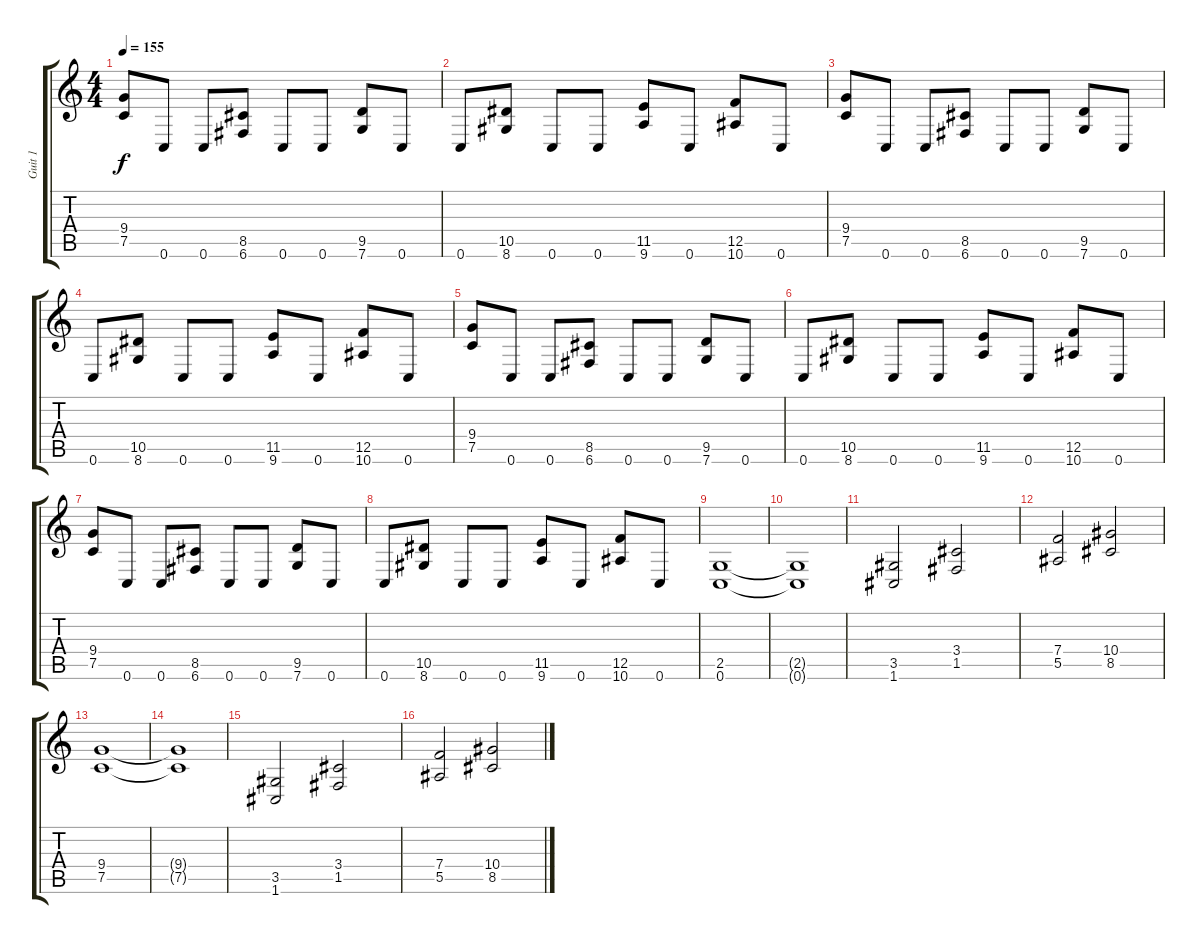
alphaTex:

\track ("Guit 1" "Guit 1") {instrument distortionguitar}
\staff {score tabs}
\tuning (C4 G3 Eb3 Bb2 F2 C2) {hide}
\ts (4 4)
\tempo 155
\clef g2
\ks c
(9.4 7.5).8{dy f} 0.6.8 0.6.8 (8.5 6.6).8 0.6.8 0.6.8 (9.5 7.6).8 0.6.8 |
0.6.8 (10.5 8.6).8 0.6.8 0.6.8 (11.5 9.6).8 0.6.8 (12.5 10.6).8 0.6.8 |
(9.4 7.5).8 0.6.8 0.6.8 (8.5 6.6).8 0.6.8 0.6.8 (9.5 7.6).8 0.6.8 |
0.6.8 (10.5 8.6).8 0.6.8 0.6.8 (11.5 9.6).8 0.6.8 (12.5 10.6).8 0.6.8 |
(9.4 7.5).8 0.6.8 0.6.8 (8.5 6.6).8 0.6.8 0.6.8 (9.5 7.6).8 0.6.8 |
0.6.8 (10.5 8.6).8 0.6.8 0.6.8 (11.5 9.6).8 0.6.8 (12.5 10.6).8 0.6.8 |
(9.4 7.5).8 0.6.8 0.6.8 (8.5 6.6).8 0.6.8 0.6.8 (9.5 7.6).8 0.6.8 |
0.6.8 (10.5 8.6).8 0.6.8 0.6.8 (11.5 9.6).8 0.6.8 (12.5 10.6).8 0.6.8 |
(2.5 0.6).1 |
(2.5{t} 0.6{t}).1 |
(3.5 1.6).2 (3.4 1.5).2 |
(7.4 5.5).2 (10.4 8.5).2 |
(9.4 7.5).1 |
(9.4{t} 7.5{t}).1 |
(3.5 1.6).2 (3.4 1.5).2 |
(7.4 5.5).2 (10.4 8.5).2
